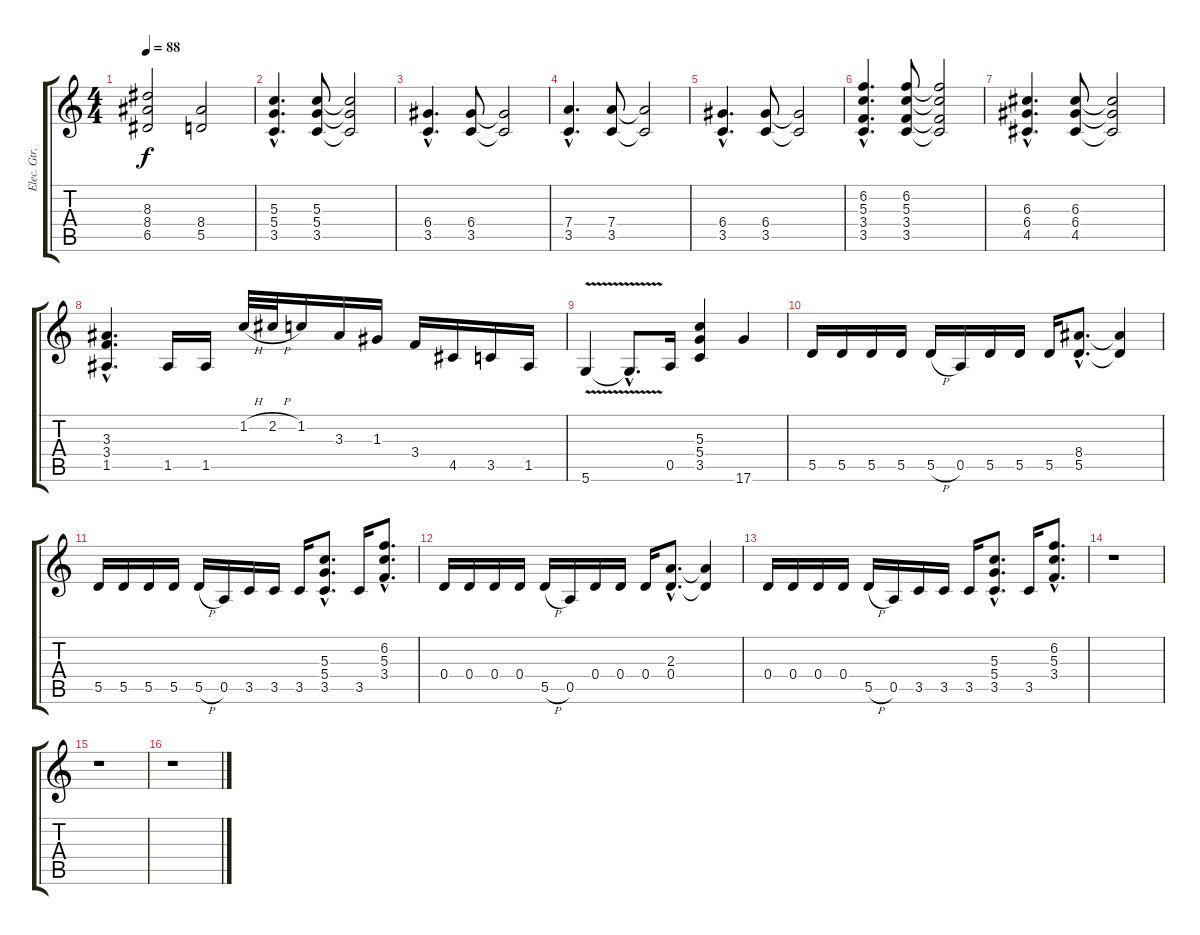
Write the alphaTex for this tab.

\track ("Elec. Gtr. 1" "Elec. Gtr.") {instrument distortionguitar}
\staff {score tabs}
\tuning (E4 B3 G3 D3 A2 D2) {hide}
\ts (4 4)
\tempo 88
\clef g2
\ks c
(8.3 8.4 6.5).2{dy f} (8.4 5.5).2 |
(5.3{hac} 5.4{hac} 3.5{hac}).4{d} (5.3 5.4 3.5).8 (5.3{t} 5.4{t} 3.5{t}).2 |
(6.4{hac} 3.5{hac}).4{d} (6.4 3.5).8 (6.4{t} 3.5{t}).2 |
(7.4{hac} 3.5{hac}).4{d} (7.4 3.5).8 (7.4{t} 3.5{t}).2 |
(6.4{hac} 3.5{hac}).4{d} (6.4 3.5).8 (6.4{t} 3.5{t}).2 |
(6.2{hac} 5.3{hac} 3.4{hac} 3.5{hac}).4{d} (6.2 5.3 3.4 3.5).8 (6.2{t} 5.3{t} 3.4{t} 3.5{t}).2 |
(6.3{hac} 6.4{hac} 4.5{hac}).4{d} (6.3 6.4 4.5).8 (6.3{t} 6.4{t} 4.5{t}).2 |
(3.3{hac} 3.4{hac} 1.5{hac}).4{d} 1.5.16 1.5.16 1.2{h}.32 2.2{h}.32 1.2.16 3.3.16 1.3.16 3.4.16 4.5.16 3.5.16 1.5.16 |
5.6{v}.4 5.6{hac t}.8{d} 0.5.16 (5.3 5.4 3.5).4 17.6.4 |
5.5.16 5.5.16 5.5.16 5.5.16 5.5{h}.16 0.5.16 5.5.16 5.5.16 5.5.16 (8.4{hac} 5.5{hac}).8{d} (8.4{t} 5.5{t}).4 |
5.5.16 5.5.16 5.5.16 5.5.16 5.5{h}.16 0.5.16 3.5.16 3.5.16 3.5.16 (5.3{hac} 5.4{hac} 3.5{hac}).8{d} 3.5.16 (6.2{hac} 5.3{hac} 3.4{hac}).8{d} |
0.4.16 0.4.16 0.4.16 0.4.16 5.5{h}.16 0.5.16 0.4.16 0.4.16 0.4.16 (2.3{hac} 0.4{hac}).8{d} (2.3{t} 0.4{t}).4 |
0.4.16 0.4.16 0.4.16 0.4.16 5.5{h}.16 0.5.16 3.5.16 3.5.16 3.5.16 (5.3{hac} 5.4{hac} 3.5{hac}).8{d} 3.5.16 (6.2{hac} 5.3{hac} 3.4{hac}).8{d} |
r.1 |
r.1 |
r.1
